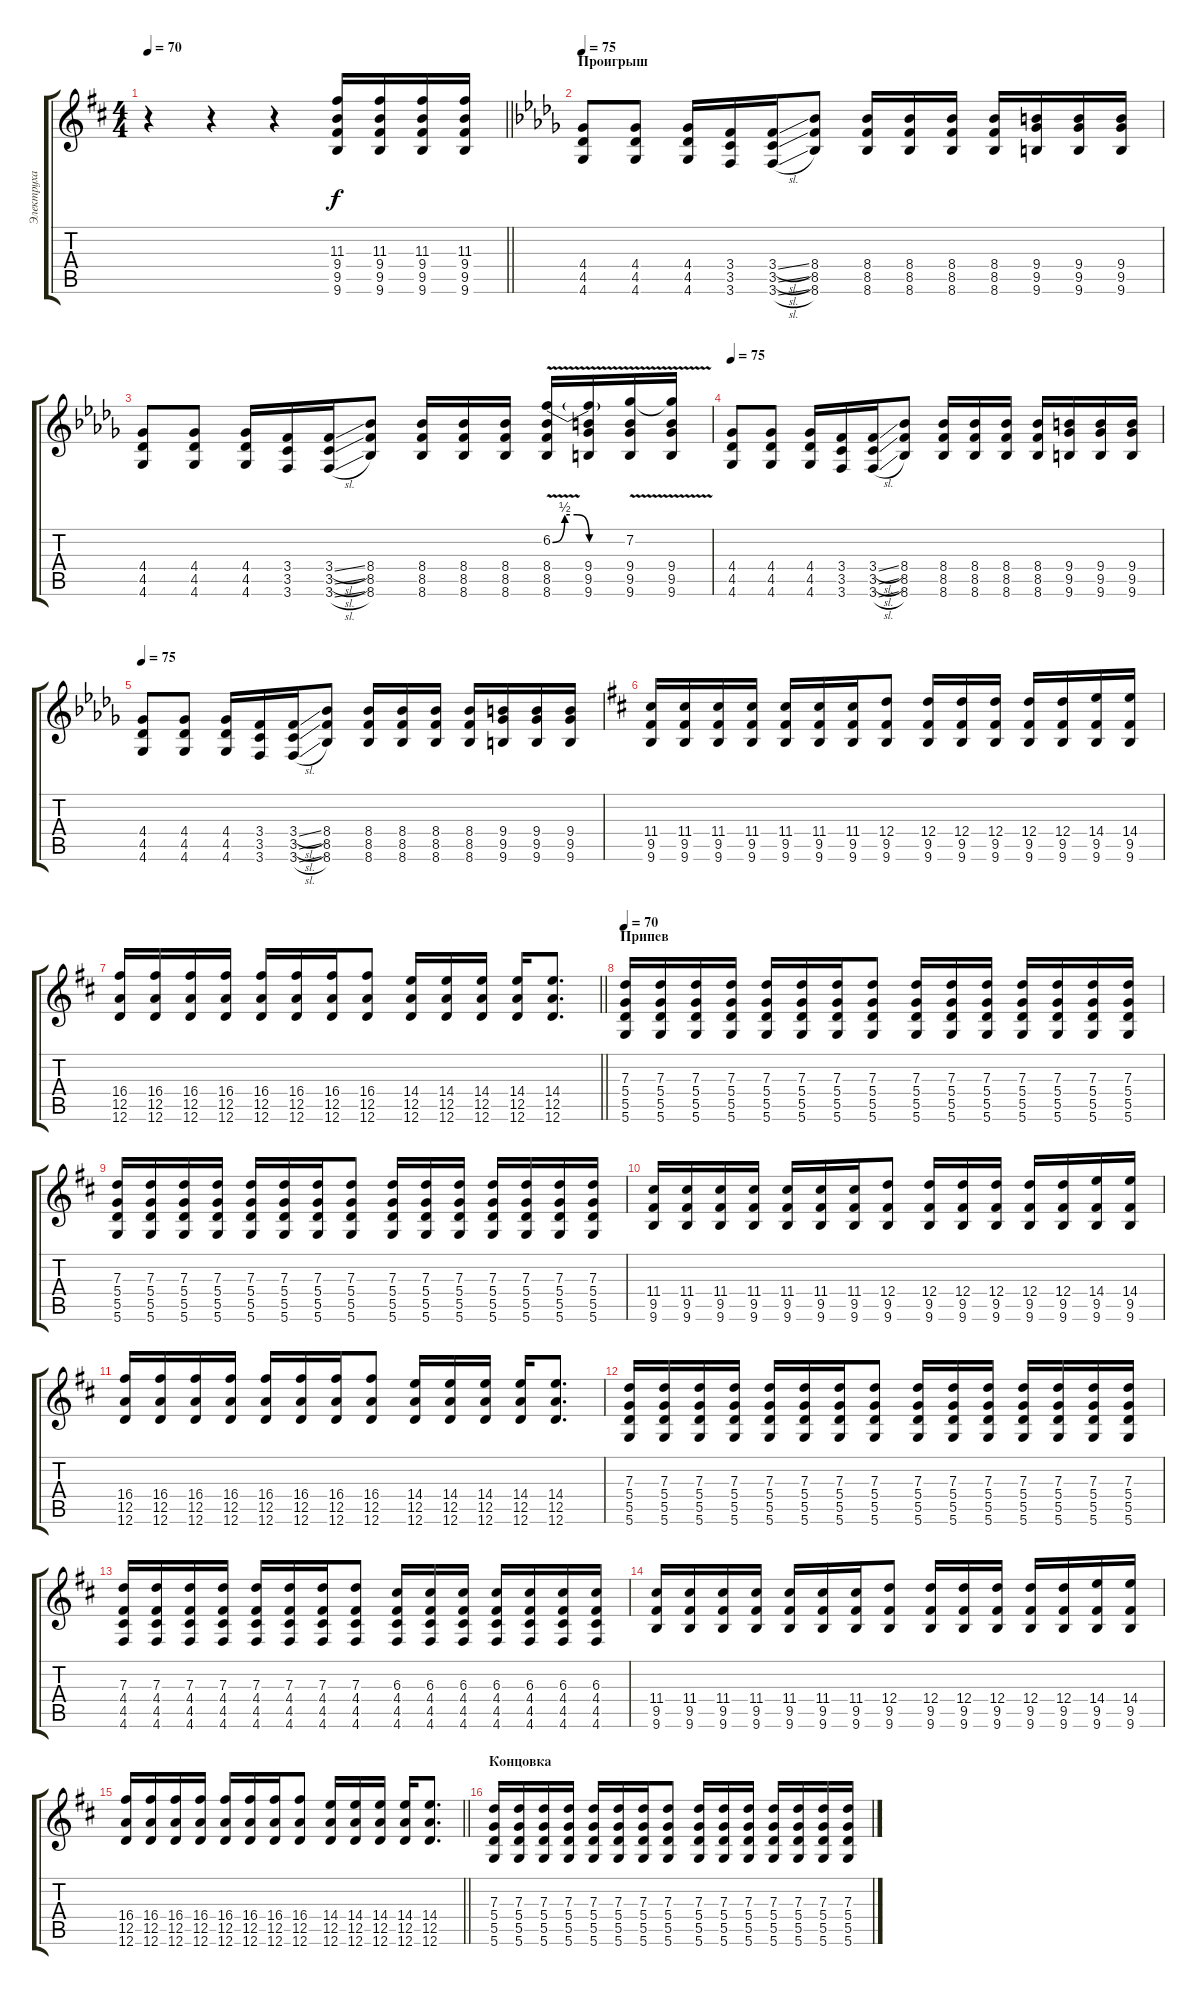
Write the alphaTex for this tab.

\track ("Электруха" "Электруха") {instrument distortionguitar}
\staff {score tabs}
\tuning (E4 B3 G3 D3 A2 D2) {hide}
\ts (4 4)
\tempo 70
\clef g2
\barLineRight lightlight
\ks bminor
r.4{dy f} r.4 r.4 (11.3 9.4 9.5 9.6).16 (11.3 9.4 9.5 9.6).16 (11.3 9.4 9.5 9.6).16 (11.3 9.4 9.5 9.6).16 |
\section ("" "Проигрыш")
\tempo 75
\ks bbminor
(4.4 4.5 4.6).8 (4.4 4.5 4.6).8 (4.4 4.5 4.6).16 (3.4 3.5 3.6).16 (3.4{sl} 3.5{sl} 3.6{sl}).16 (8.4 8.5 8.6).8 (8.4 8.5 8.6).16 (8.4 8.5 8.6).16 (8.4 8.5 8.6).16 (8.4 8.5 8.6).16 (9.4 9.5 9.6).16 (9.4 9.5 9.6).16 (9.4 9.5 9.6).16 |
(4.4 4.5 4.6).8 (4.4 4.5 4.6).8 (4.4 4.5 4.6).16 (3.4 3.5 3.6).16 (3.4{sl} 3.5{sl} 3.6{sl}).16 (8.4 8.5 8.6).8 (8.4 8.5 8.6).16 (8.4 8.5 8.6).16 (8.4 8.5 8.6).16 (6.2{be (custom 0 0 10 2 20 2 30 0 60 0) v} 8.4 8.5 8.6).16 (6.2{t} 9.4 9.5 9.6).16 (7.2{v} 9.4 9.5 9.6).16 (7.2{t} 9.4 9.5 9.6).16 |
\tempo 75
(4.4 4.5 4.6).8 (4.4 4.5 4.6).8 (4.4 4.5 4.6).16 (3.4 3.5 3.6).16 (3.4{sl} 3.5{sl} 3.6{sl}).16 (8.4 8.5 8.6).8 (8.4 8.5 8.6).16 (8.4 8.5 8.6).16 (8.4 8.5 8.6).16 (8.4 8.5 8.6).16 (9.4 9.5 9.6).16 (9.4 9.5 9.6).16 (9.4 9.5 9.6).16 |
\tempo 75
(4.4 4.5 4.6).8 (4.4 4.5 4.6).8 (4.4 4.5 4.6).16 (3.4 3.5 3.6).16 (3.4{sl} 3.5{sl} 3.6{sl}).16 (8.4 8.5 8.6).8 (8.4 8.5 8.6).16 (8.4 8.5 8.6).16 (8.4 8.5 8.6).16 (8.4 8.5 8.6).16 (9.4 9.5 9.6).16 (9.4 9.5 9.6).16 (9.4 9.5 9.6).16 |
\ks bminor
(11.4 9.5 9.6).16 (11.4 9.5 9.6).16 (11.4 9.5 9.6).16 (11.4 9.5 9.6).16 (11.4 9.5 9.6).16 (11.4 9.5 9.6).16 (11.4 9.5 9.6).16 (12.4 9.5 9.6).8 (12.4 9.5 9.6).16 (12.4 9.5 9.6).16 (12.4 9.5 9.6).16 (12.4 9.5 9.6).16 (12.4 9.5 9.6).16 (14.4 9.5 9.6).16 (14.4 9.5 9.6).16 |
\barLineRight lightlight
(16.4 12.5 12.6).16 (16.4 12.5 12.6).16 (16.4 12.5 12.6).16 (16.4 12.5 12.6).16 (16.4 12.5 12.6).16 (16.4 12.5 12.6).16 (16.4 12.5 12.6).16 (16.4 12.5 12.6).8 (14.4 12.5 12.6).16 (14.4 12.5 12.6).16 (14.4 12.5 12.6).16 (14.4 12.5 12.6).16 (14.4 12.5 12.6).8{d} |
\section ("" "Припев")
\tempo 70
(7.3 5.4 5.5 5.6).16 (7.3 5.4 5.5 5.6).16 (7.3 5.4 5.5 5.6).16 (7.3 5.4 5.5 5.6).16 (7.3 5.4 5.5 5.6).16 (7.3 5.4 5.5 5.6).16 (7.3 5.4 5.5 5.6).16 (7.3 5.4 5.5 5.6).8 (7.3 5.4 5.5 5.6).16 (7.3 5.4 5.5 5.6).16 (7.3 5.4 5.5 5.6).16 (7.3 5.4 5.5 5.6).16 (7.3 5.4 5.5 5.6).16 (7.3 5.4 5.5 5.6).16 (7.3 5.4 5.5 5.6).16 |
(7.3 5.4 5.5 5.6).16 (7.3 5.4 5.5 5.6).16 (7.3 5.4 5.5 5.6).16 (7.3 5.4 5.5 5.6).16 (7.3 5.4 5.5 5.6).16 (7.3 5.4 5.5 5.6).16 (7.3 5.4 5.5 5.6).16 (7.3 5.4 5.5 5.6).8 (7.3 5.4 5.5 5.6).16 (7.3 5.4 5.5 5.6).16 (7.3 5.4 5.5 5.6).16 (7.3 5.4 5.5 5.6).16 (7.3 5.4 5.5 5.6).16 (7.3 5.4 5.5 5.6).16 (7.3 5.4 5.5 5.6).16 |
(11.4 9.5 9.6).16 (11.4 9.5 9.6).16 (11.4 9.5 9.6).16 (11.4 9.5 9.6).16 (11.4 9.5 9.6).16 (11.4 9.5 9.6).16 (11.4 9.5 9.6).16 (12.4 9.5 9.6).8 (12.4 9.5 9.6).16 (12.4 9.5 9.6).16 (12.4 9.5 9.6).16 (12.4 9.5 9.6).16 (12.4 9.5 9.6).16 (14.4 9.5 9.6).16 (14.4 9.5 9.6).16 |
(16.4 12.5 12.6).16 (16.4 12.5 12.6).16 (16.4 12.5 12.6).16 (16.4 12.5 12.6).16 (16.4 12.5 12.6).16 (16.4 12.5 12.6).16 (16.4 12.5 12.6).16 (16.4 12.5 12.6).8 (14.4 12.5 12.6).16 (14.4 12.5 12.6).16 (14.4 12.5 12.6).16 (14.4 12.5 12.6).16 (14.4 12.5 12.6).8{d} |
(7.3 5.4 5.5 5.6).16 (7.3 5.4 5.5 5.6).16 (7.3 5.4 5.5 5.6).16 (7.3 5.4 5.5 5.6).16 (7.3 5.4 5.5 5.6).16 (7.3 5.4 5.5 5.6).16 (7.3 5.4 5.5 5.6).16 (7.3 5.4 5.5 5.6).8 (7.3 5.4 5.5 5.6).16 (7.3 5.4 5.5 5.6).16 (7.3 5.4 5.5 5.6).16 (7.3 5.4 5.5 5.6).16 (7.3 5.4 5.5 5.6).16 (7.3 5.4 5.5 5.6).16 (7.3 5.4 5.5 5.6).16 |
(7.3 4.4 4.5 4.6).16 (7.3 4.4 4.5 4.6).16 (7.3 4.4 4.5 4.6).16 (7.3 4.4 4.5 4.6).16 (7.3 4.4 4.5 4.6).16 (7.3 4.4 4.5 4.6).16 (7.3 4.4 4.5 4.6).16 (7.3 4.4 4.5 4.6).8 (6.3 4.4 4.5 4.6).16 (6.3 4.4 4.5 4.6).16 (6.3 4.4 4.5 4.6).16 (6.3 4.4 4.5 4.6).16 (6.3 4.4 4.5 4.6).16 (6.3 4.4 4.5 4.6).16 (6.3 4.4 4.5 4.6).16 |
(11.4 9.5 9.6).16 (11.4 9.5 9.6).16 (11.4 9.5 9.6).16 (11.4 9.5 9.6).16 (11.4 9.5 9.6).16 (11.4 9.5 9.6).16 (11.4 9.5 9.6).16 (12.4 9.5 9.6).8 (12.4 9.5 9.6).16 (12.4 9.5 9.6).16 (12.4 9.5 9.6).16 (12.4 9.5 9.6).16 (12.4 9.5 9.6).16 (14.4 9.5 9.6).16 (14.4 9.5 9.6).16 |
\barLineRight lightlight
(16.4 12.5 12.6).16 (16.4 12.5 12.6).16 (16.4 12.5 12.6).16 (16.4 12.5 12.6).16 (16.4 12.5 12.6).16 (16.4 12.5 12.6).16 (16.4 12.5 12.6).16 (16.4 12.5 12.6).8 (14.4 12.5 12.6).16 (14.4 12.5 12.6).16 (14.4 12.5 12.6).16 (14.4 12.5 12.6).16 (14.4 12.5 12.6).8{d} |
\section ("" "Концовка")
(7.3 5.4 5.5 5.6).16 (7.3 5.4 5.5 5.6).16 (7.3 5.4 5.5 5.6).16 (7.3 5.4 5.5 5.6).16 (7.3 5.4 5.5 5.6).16 (7.3 5.4 5.5 5.6).16 (7.3 5.4 5.5 5.6).16 (7.3 5.4 5.5 5.6).8 (7.3 5.4 5.5 5.6).16 (7.3 5.4 5.5 5.6).16 (7.3 5.4 5.5 5.6).16 (7.3 5.4 5.5 5.6).16 (7.3 5.4 5.5 5.6).16 (7.3 5.4 5.5 5.6).16 (7.3 5.4 5.5 5.6).16
